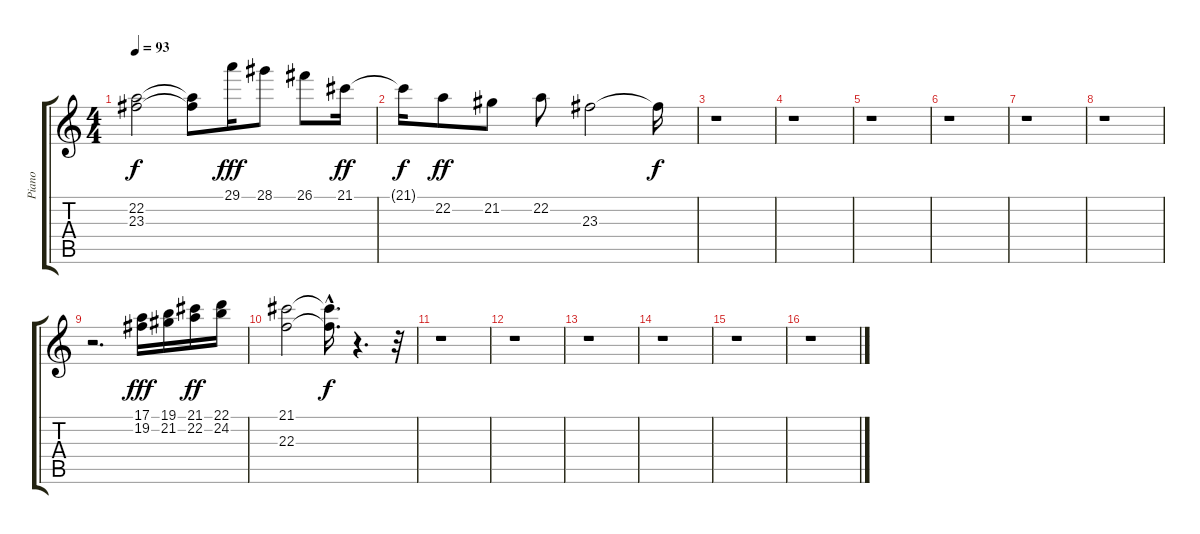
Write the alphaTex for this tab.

\track ("Piano" "Piano") {instrument viola}
\staff {score tabs}
\tuning (E4 B3 G3 D3 A2 E2) {hide}
\ts (4 4)
\tempo 93
\clef g2
\ks c
(22.2{t} 23.3{t}).2{dy f} (22.2{t} 23.3{t}).8 29.1.16{dy fff} 28.1.8 26.1.8 21.1.16{dy ff} |
21.1{t}.16{dy f} 22.2.8{dy ff} 21.2.8 22.2.8 23.3.2 23.3{t}.16{dy f} |
r.1 |
r.1 |
r.1 |
r.1 |
r.1 |
r.1 |
r.2{d} (17.1 19.2).16{dy fff} (19.1 21.2).16 (21.1 22.2).16{dy ff} (22.1 24.2).16 |
(21.1 22.3).2 (21.1{hac t} 22.3{hac t}).16{d dy f} r.4{d} r.32 |
r.1 |
r.1 |
r.1 |
r.1 |
r.1 |
r.1
